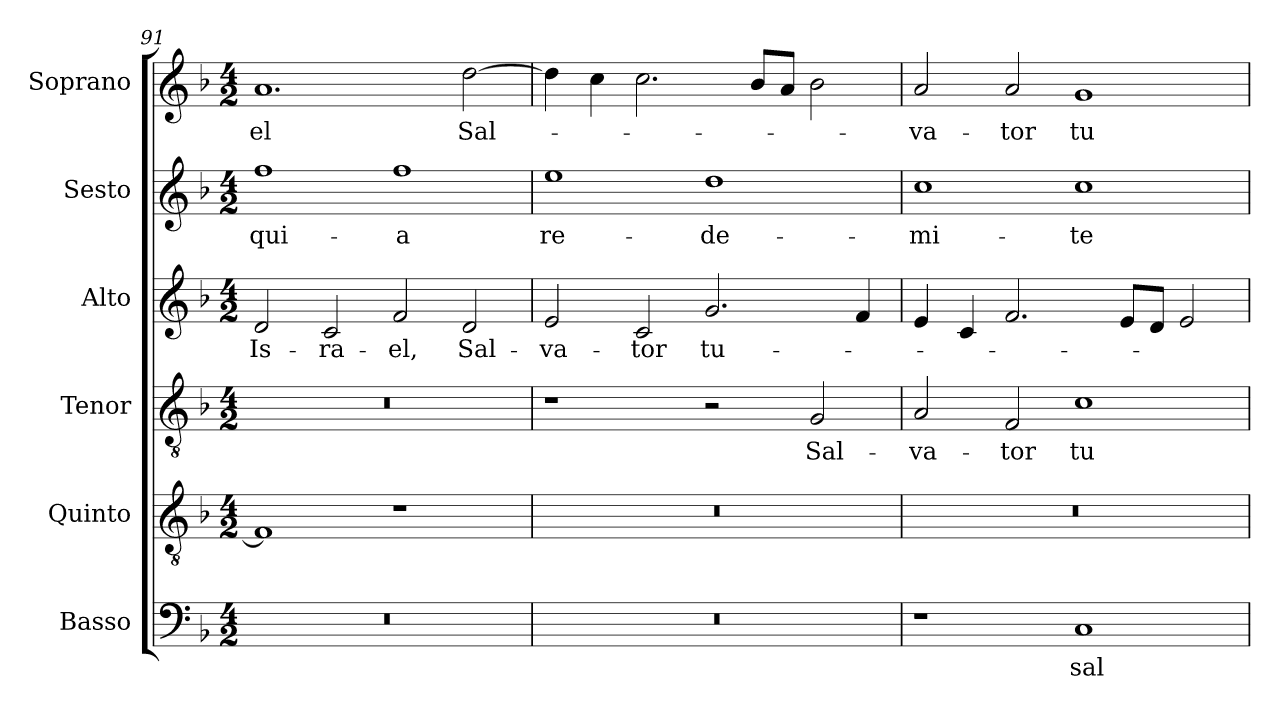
**kern	**text	**kern	**kern	**text	**kern	**text	**kern	**text	**kern	**text
*part6	*part6	*part5	*part4	*part4	*part3	*part3	*part2	*part2	*part1	*part1
*staff6	*staff6	*staff5	*staff4	*staff4	*staff3	*staff3	*staff2	*staff2	*staff1	*staff1
*I"Basso	*	*I"Quinto	*I"Tenor	*	*I"Alto	*	*I"Sesto	*	*I"Soprano	*
*I'B.	*	*I'Q.	*I'T.	*	*I'A.	*	*I'Ss.	*	*I'S.	*
!!LO:LB:g=z
*clefF4	*	*clefGv2	*clefGv2	*	*clefG2	*	*clefG2	*	*clefG2	*
*	*	*ITrd7c12	*ITrd7c12	*	*	*	*	*	*	*
*k[b-]	*	*k[b-]	*k[b-]	*	*k[b-]	*	*k[b-]	*	*k[b-]	*
*F:	*	*F:	*F:	*	*F:	*	*F:	*	*F:	*
*M4/2	*	*M4/2	*M4/2	*	*M4/2	*	*M4/2	*	*M4/2	*
=91	=91	=91	=91	=91	=91	=91	=91	=91	=91	=91
!LO:N:vis=1	!	!	!LO:N:vis=1	!	!	!	!	!	!	!
!	!	!	!	!	!	!LO:LY:b:color=#000000	!	!	!	!
!	!	!	!	!	!	!	!	!LO:LY:b:color=#000000	!	!
!	!	!	!	!	!	!	!	!	!	!LO:LY:b:color=#000000
0r	.	1FFi]	0r	.	2di/	Is-	1ffi	qui-	1.ai	-el
!	!	!	!	!	!	!LO:LY:b:color=#000000	!	!	!	!
.	.	.	.	.	2ci/	-ra-	.	.	.	.
!	!	!	!	!	!	!LO:LY:b:color=#000000	!	!	!	!
!	!	!	!	!	!	!	!	!LO:LY:b:color=#000000	!	!
.	.	1r	.	.	2fi/	-el,	1ffi	-a	.	.
!	!	!	!	!	!	!LO:LY:b:color=#000000	!	!	!	!
!	!	!	!	!	!	!	!	!	!	!LO:LY:b:color=#000000
.	.	.	.	.	2di/	Sal-	.	.	[2ddi\	Sal-
=92	=92	=92	=92	=92	=92	=92	=92	=92	=92	=92
!LO:N:vis=1	!	!LO:N:vis=1	!	!	!	!	!	!	!	!
!	!	!	!	!	!	!LO:LY:b:color=#000000	!	!	!	!
!	!	!	!	!	!	!	!	!LO:LY:b:color=#000000	!	!
0r	.	0r	1r	.	2ei/	-va-	1eei	re-	4ddi\]	.
.	.	.	.	.	.	.	.	.	4cci\	.
!	!	!	!	!	!	!LO:LY:b:color=#000000	!	!	!	!
.	.	.	.	.	2ci/	-tor	.	.	2.cci\	.
!	!	!	!	!	!	!LO:LY:b:color=#000000	!	!	!	!
!	!	!	!	!	!	!	!	!LO:LY:b:color=#000000	!	!
.	.	.	2r	.	2.gi/	tu-	1ddi	-de-	.	.
.	.	.	.	.	.	.	.	.	8b-i/L	.
.	.	.	.	.	.	.	.	.	8ai/J	.
!	!	!	!	!LO:LY:b:color=#000000	!	!	!	!	!	!
.	.	.	2GGi/	Sal-	.	.	.	.	2b-i\	.
.	.	.	.	.	4fi/	.	.	.	.	.
=93	=93	=93	=93	=93	=93	=93	=93	=93	=93	=93
!	!	!LO:N:vis=1	!	!	!	!	!	!	!	!
!	!	!	!	!LO:LY:b:color=#000000	!	!	!	!	!	!
!	!	!	!	!	!	!	!	!LO:LY:b:color=#000000	!	!
!	!	!	!	!	!	!	!	!	!	!LO:LY:b:color=#000000
1r	.	0r	2AAi/	-va-	4ei/	.	1cci	-mi-	2ai/	-va-
.	.	.	.	.	4ci/	.	.	.	.	.
!	!	!	!	!LO:LY:b:color=#000000	!	!	!	!	!	!
!	!	!	!	!	!	!	!	!	!	!LO:LY:b:color=#000000
.	.	.	2FFi/	-tor	2.fi/	.	.	.	2ai/	-tor
!	!LO:LY:b:color=#000000	!	!	!	!	!	!	!	!	!
!	!	!	!	!LO:LY:b:color=#000000	!	!	!	!	!	!
!	!	!	!	!	!	!	!	!LO:LY:b:color=#000000	!	!
!	!	!	!	!	!	!	!	!	!	!LO:LY:b:color=#000000
1Ci	sal-	.	1Ci	tu-	.	.	1cci	-te	1gi	tu-
.	.	.	.	.	8ei/L	.	.	.	.	.
.	.	.	.	.	8di/J	.	.	.	.	.
.	.	.	.	.	2ei/	.	.	.	.	.
=	=	=	=	=	=	=	=	=	=	=
*-	*-	*-	*-	*-	*-	*-	*-	*-	*-	*-
